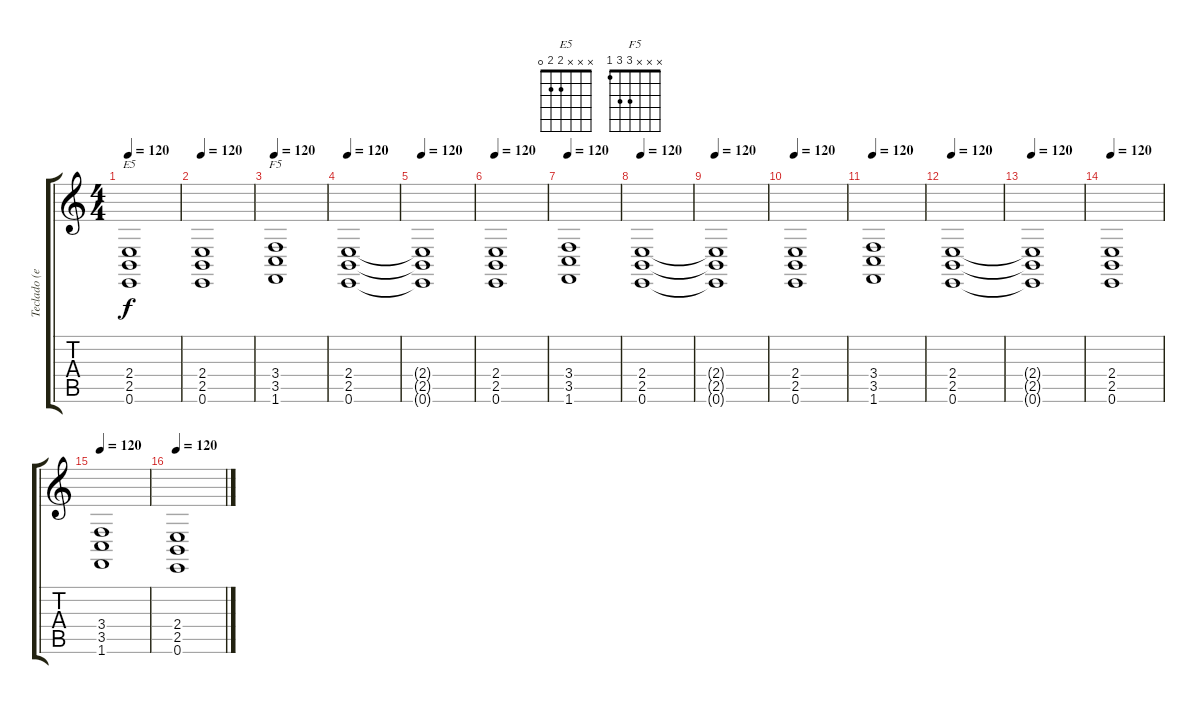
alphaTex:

\track ("Teclado (ecos)" "Teclado (e") {instrument fx7echoes}
\staff {score tabs}
\tuning (E4 B3 G3 D3 A2 E2) {hide}
\chord ("E5" x x x 2 2 0)
\chord ("F5" x x x 3 3 1)
\ts (4 4)
\tempo 120
\clef g2
\ks c
(2.4{t} 2.5{t} 0.6{t}).1{ch "E5" dy f} |
\tempo 120
(2.4 2.5 0.6).1 |
\tempo 120
(3.4 3.5 1.6).1{ch "F5"} |
\tempo 120
(2.4 2.5 0.6).1 |
\tempo 120
(2.4{t} 2.5{t} 0.6{t}).1 |
\tempo 120
(2.4 2.5 0.6).1 |
\tempo 120
(3.4 3.5 1.6).1 |
\tempo 120
(2.4 2.5 0.6).1 |
\tempo 120
(2.4{t} 2.5{t} 0.6{t}).1 |
\tempo 120
(2.4 2.5 0.6).1 |
\tempo 120
(3.4 3.5 1.6).1 |
\tempo 120
(2.4 2.5 0.6).1 |
\tempo 120
(2.4{t} 2.5{t} 0.6{t}).1 |
\tempo 120
(2.4 2.5 0.6).1 |
\tempo 120
(3.4 3.5 1.6).1 |
\tempo 120
(2.4 2.5 0.6).1
